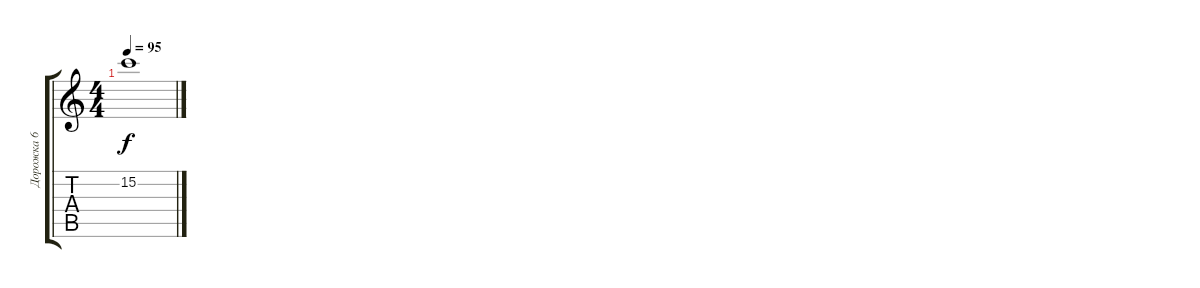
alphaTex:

\track ("Дорожка 6" "Дорожка 6") {instrument distortionguitar}
\staff {score tabs}
\tuning (D4 A3 F3 C3 G2 C2) {hide}
\ts (4 4)
\tempo 95
\clef g2
\ks c
15.2.1{dy f}
